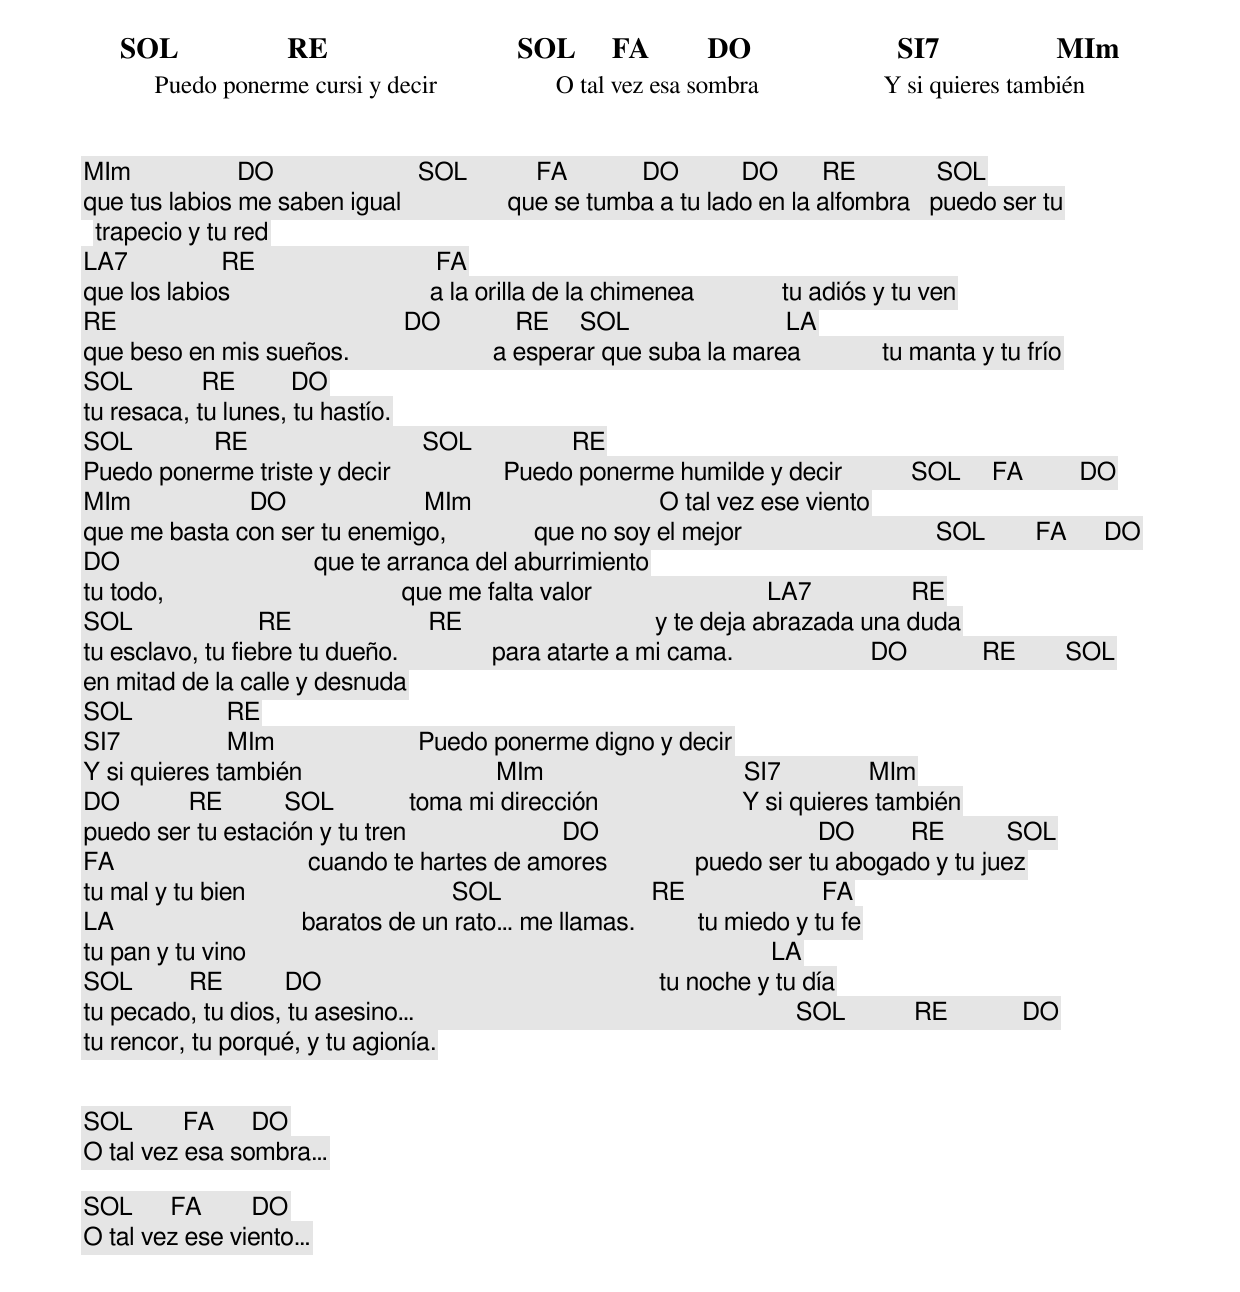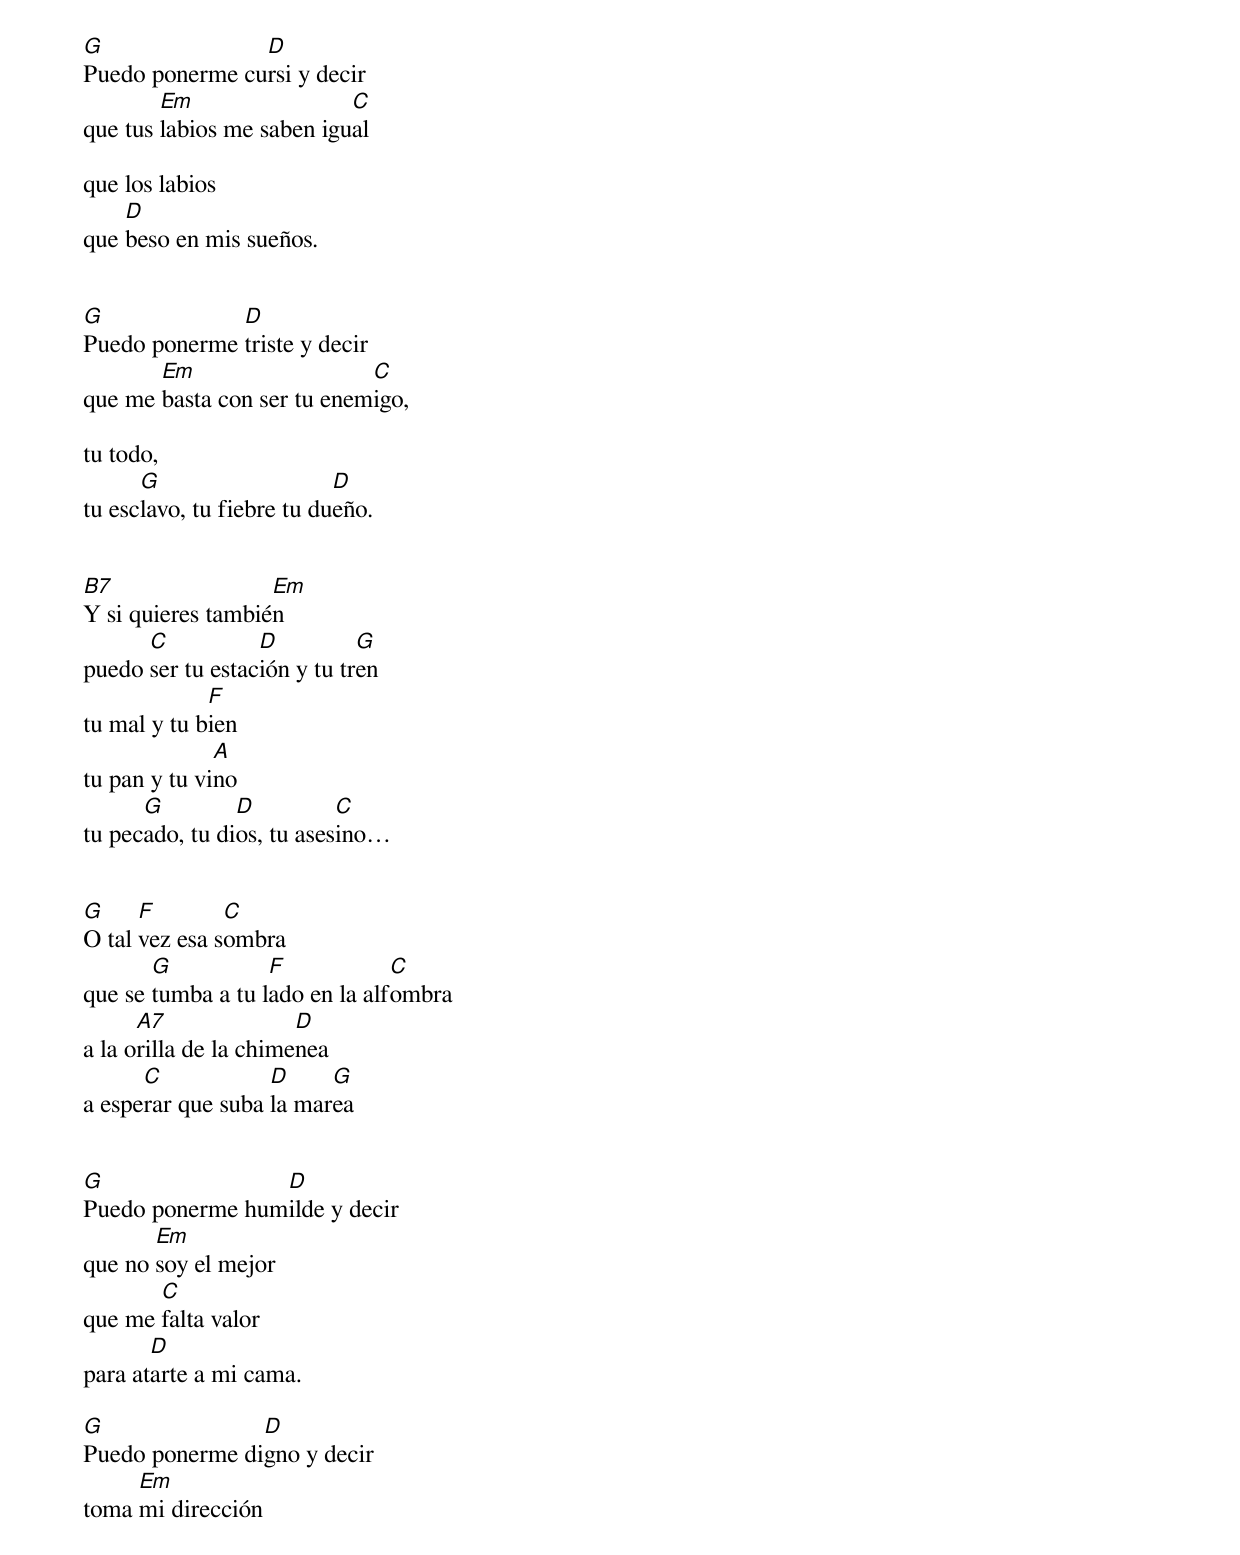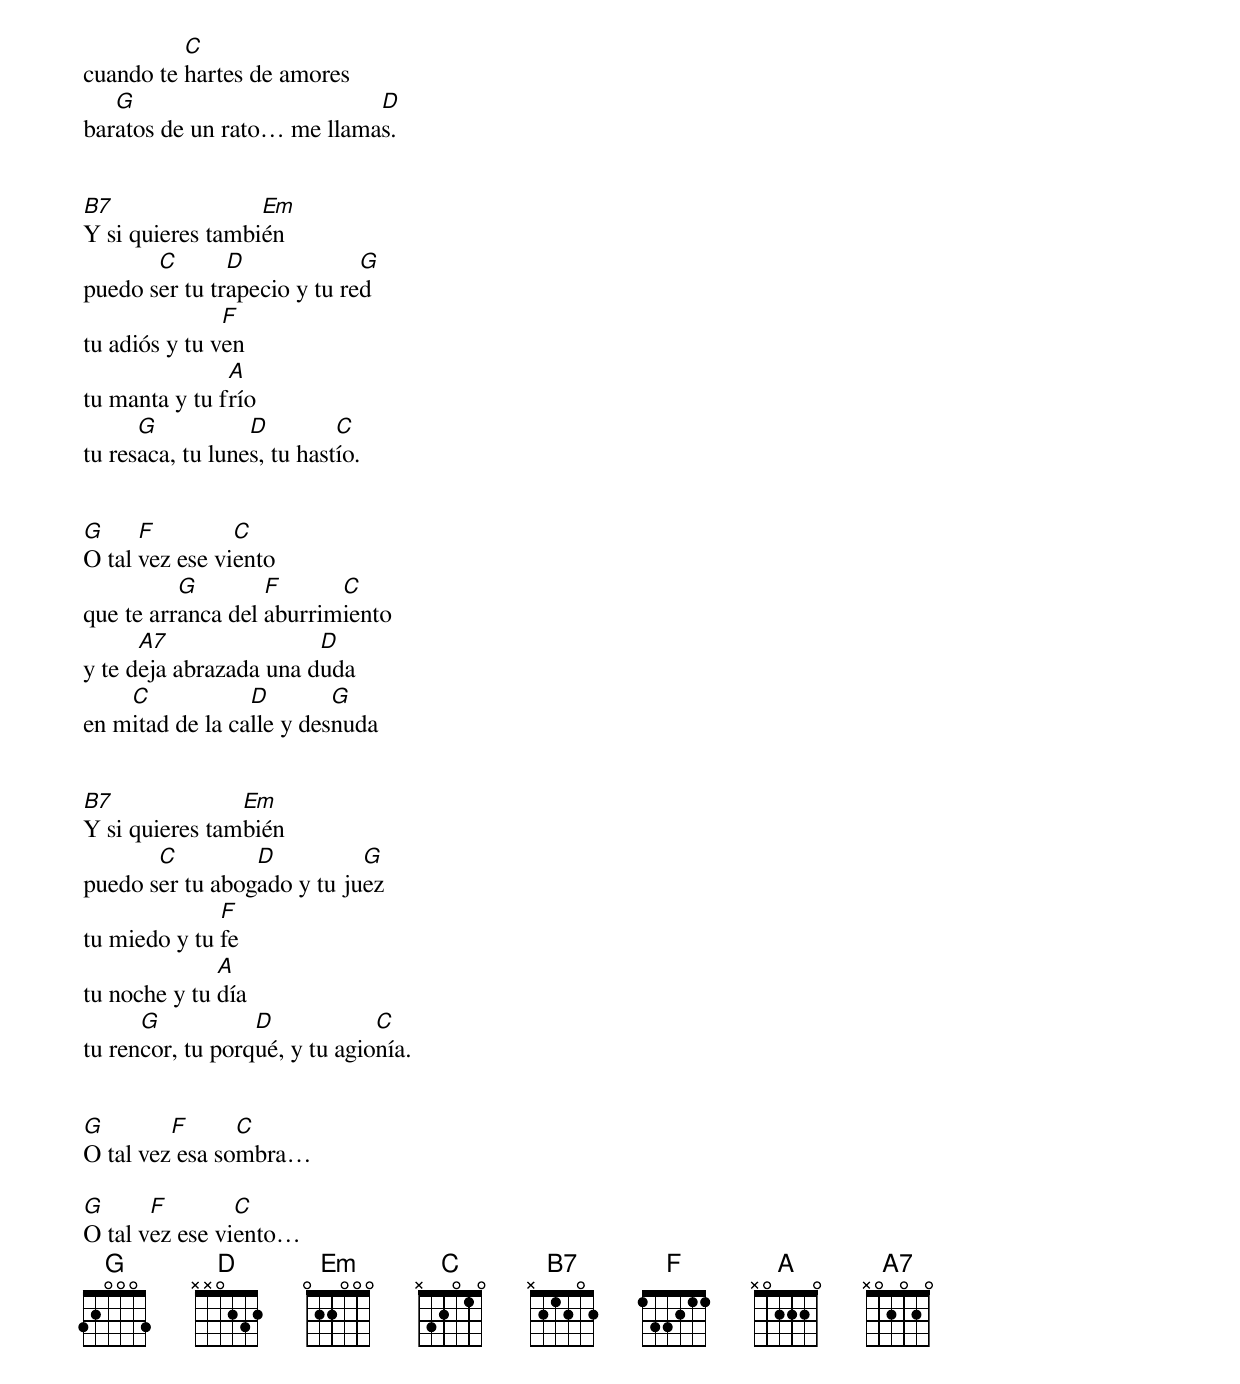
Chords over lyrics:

SOL               RE                          SOL     FA        DO                    SI7                MIm
Puedo ponerme cursi y decir                   O tal vez esa sombra                    Y si quieres también
        MIm                 DO                       SOL           FA            DO          DO       RE             SOL
que tus labios me saben igual                 que se tumba a tu lado en la alfombra   puedo ser tu trapecio y tu red
                                                    LA7               RE                             FA
que los labios                                a la orilla de la chimenea              tu adiós y tu ven
    RE                                              DO            RE     SOL                         LA
que beso en mis sueños.                       a esperar que suba la marea             tu manta y tu frío
                                                                                            SOL           RE         DO
                                                                                      tu resaca, tu lunes, tu hastío.
SOL             RE                            SOL                RE
Puedo ponerme triste y decir                  Puedo ponerme humilde y decir           SOL     FA         DO
       MIm                   DO                      MIm                              O tal vez ese viento
que me basta con ser tu enemigo,              que no soy el mejor                               SOL        FA      DO
                                                     DO                               que te arranca del aburrimiento
tu todo,                                      que me falta valor                            LA7                RE
      SOL                    RE                      RE                               y te deja abrazada una duda
tu esclavo, tu fiebre tu dueño.               para atarte a mi cama.                      DO            RE        SOL
                                                                                      en mitad de la calle y desnuda
                                              SOL               RE
SI7                 MIm                       Puedo ponerme digno y decir
Y si quieres también                               MIm                                SI7              MIm
      DO           RE          SOL            toma mi dirección                       Y si quieres también
puedo ser tu estación y tu tren                         DO                                   DO         RE          SOL
             FA                               cuando te hartes de amores              puedo ser tu abogado y tu juez
tu mal y tu bien                                 SOL                        RE                      FA
              LA                              baratos de un rato… me llamas.          tu miedo y tu fe
tu pan y tu vino                                                                                    LA
      SOL         RE          DO                                                      tu noche y tu día
tu pecado, tu dios, tu asesino…                                                             SOL           RE            DO
                                                                                      tu rencor, tu porqué, y tu agionía.


                                                                                      SOL        FA      DO
                                                                                      O tal vez esa sombra…

                                                                                      SOL      FA        DO
                                                                                      O tal vez ese viento…






























































G               D
Puedo ponerme cursi y decir
        Em                 C
que tus labios me saben igual

que los labios
    D
que beso en mis sueños.


G             D
Puedo ponerme triste y decir
       Em                   C
que me basta con ser tu enemigo,

tu todo,
      G                    D
tu esclavo, tu fiebre tu dueño.


B7                 Em
Y si quieres también
      C           D          G
puedo ser tu estación y tu tren
             F
tu mal y tu bien
              A
tu pan y tu vino
      G         D          C
tu pecado, tu dios, tu asesino…


G     F        C
O tal vez esa sombra
       G           F            C
que se tumba a tu lado en la alfombra
      A7               D
a la orilla de la chimenea
      C            D     G
a esperar que suba la marea


G                D
Puedo ponerme humilde y decir
       Em
que no soy el mejor
       C
que me falta valor
       D
para atarte a mi cama.

G               D
Puedo ponerme digno y decir
     Em
toma mi dirección
          C
cuando te hartes de amores
   G                        D
baratos de un rato… me llamas.


B7                Em
Y si quieres también
       C       D             G
puedo ser tu trapecio y tu red
               F
tu adiós y tu ven
               A
tu manta y tu frío
      G           D         C
tu resaca, tu lunes, tu hastío.


G     F         C
O tal vez ese viento
          G        F      C
que te arranca del aburrimiento
      A7                D
y te deja abrazada una duda
    C            D        G
en mitad de la calle y desnuda


B7              Em
Y si quieres también
       C         D          G
puedo ser tu abogado y tu juez
              F
tu miedo y tu fe
              A
tu noche y tu día
      G           D            C
tu rencor, tu porqué, y tu agionía.


G        F      C
O tal vez esa sombra…

G      F        C
O tal vez ese viento…
